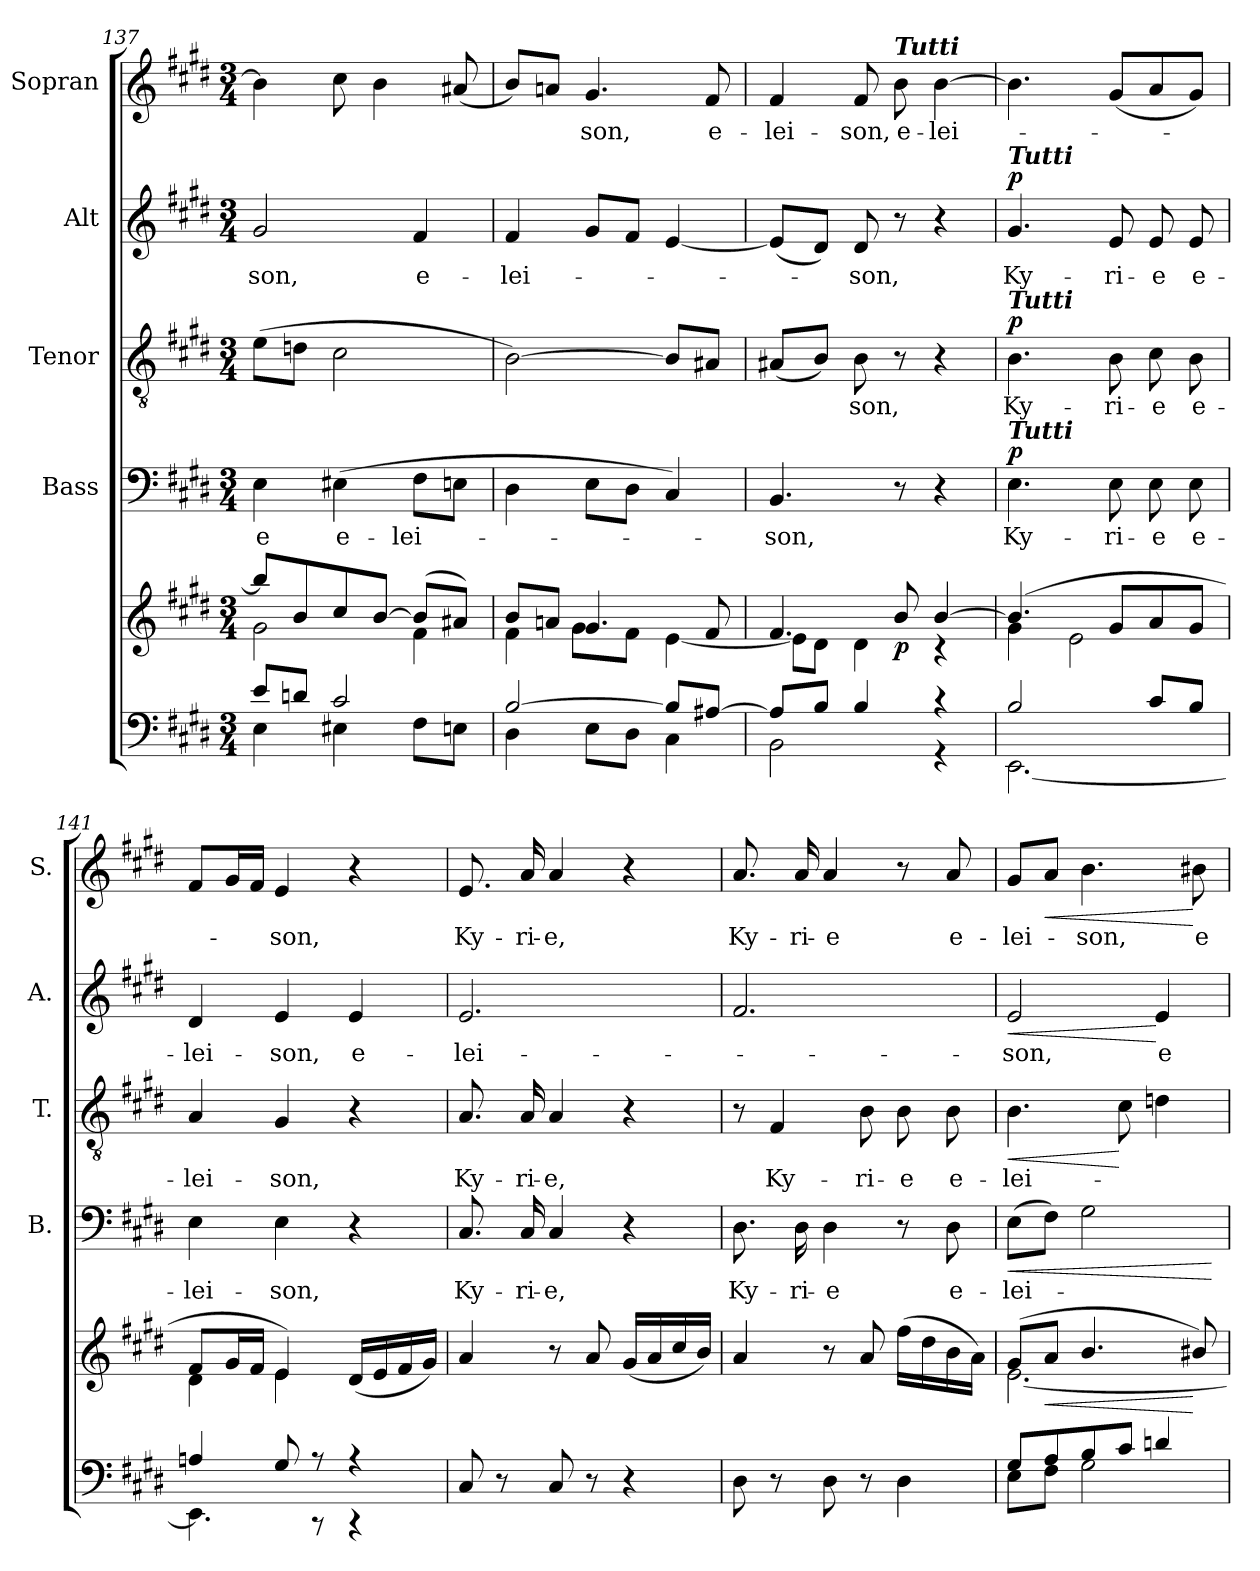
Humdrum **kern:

**kern	**kern	**dynam	**kern	**text	**dynam	**kern	**text	**dynam	**kern	**text	**dynam	**kern	**text	**dynam
*part5	*part5	*part5	*part4	*part4	*part4	*part3	*part3	*part3	*part2	*part2	*part2	*part1	*part1	*part1
*staff6	*staff5	*staff5/6	*staff4	*staff4	*staff4	*staff3	*staff3	*staff3	*staff2	*staff2	*staff2	*staff1	*staff1	*staff1
*	*	*	*I"Bass	*	*	*I"Tenor	*	*	*I"Alt	*	*	*I"Sopran	*	*
*	*	*	*I'B.	*	*	*I'T.	*	*	*I'A.	*	*	*I'S.	*	*
*clefF4	*clefG2	*	*clefF4	*	*	*clefGv2	*	*	*clefG2	*	*	*clefG2	*	*
*k[f#c#g#d#]	*k[f#c#g#d#]	*	*k[f#c#g#d#]	*	*	*k[f#c#g#d#]	*	*	*k[f#c#g#d#]	*	*	*k[f#c#g#d#]	*	*
*E:	*E:	*	*E:	*	*	*E:	*	*	*E:	*	*	*E:	*	*
*M3/4	*M3/4	*	*M3/4	*	*	*M3/4	*	*	*M3/4	*	*	*M3/4	*	*
=137	=137	=137	=137	=137	=137	=137	=137	=137	=137	=137	=137	=137	=137	=137
*^	*^	*	*	*	*	*	*	*	*	*	*	*	*	*
!	!	!	!	!	!	!LO:LY:b	!	!	!	!	!	!LO:LY:b	!	!	!	!
8e/L	4E\	8bb/L]	2g#\	.	4E\	-e	.	(>8e\L	.	.	2g#/	-son,	.	4b\]	.	.
8dn/J	.	8b/	.	.	.	.	.	8dn\J	.	.	.	.	.	.	.	.
!	!	!	!	!	!	!LO:LY:b	!	!	!	!	!	!	!	!	!	!
2c#/	4E#X\	8cc#/	.	.	(>4E#X\	e-	.	2c#\	.	.	.	.	.	8cc#\	.	.
.	.	[>8b/J	.	.	.	.	.	.	.	.	.	.	.	4b\	.	.
!	!	!	!	!	!	!LO:LY:b	!	!	!	!	!	!LO:LY:b	!	!	!	!
.	8F#\L	(>8b/L]	4f#\	.	8F#\L	-lei-	.	.	.	.	4f#/	e-	.	.	.	.
.	8En\J	8a#X/J)	.	.	8En\J	.	.	.	.	.	.	.	.	(<8a#X/	.	.
=138	=138	=138	=138	=138	=138	=138	=138	=138	=138	=138	=138	=138	=138	=138	=138	=138
!	!	!	!	!	!	!	!	!	!	!	!	!LO:LY:b	!	!	!	!
[>2B/	4D#\	8b/L	4f#\	.	4D#\	.	.	[2B\)	.	.	4f#/	-lei-	.	8b/L)	.	.
.	.	8an/J	.	.	.	.	.	.	.	.	.	.	.	8an/J	.	.
!	!	!	!	!	!	!	!	!	!	!	!	!	!	!	!LO:LY:b	!
.	8E\L	4.g#/	8g#\L	.	8E\L	.	.	.	.	.	8g#/L	.	.	4.g#/	-son,	.
.	8D#\J	.	8f#\J	.	8D#\J	.	.	.	.	.	8f#/J	.	.	.	.	.
8B/L]	4C#\	.	[<4e\	.	4C#/)	.	.	8B/L]	.	.	[4e/	.	.	.	.	.
!	!	!	!	!	!	!	!	!	!	!	!	!	!	!	!LO:LY:b	!
[>8A#X/J	.	8f#/	.	.	.	.	.	8A#X/J	.	.	.	.	.	8f#/	e-	.
=139	=139	=139	=139	=139	=139	=139	=139	=139	=139	=139	=139	=139	=139	=139	=139	=139
!	!	!	!	!	!	!LO:LY:b	!	!	!	!	!	!	!	!	!LO:LY:b	!
8A#/L]	2BB\	4.f#/	8e\L]	.	4.BB/	-son,	.	(<8A#X/L	.	.	(<8e/L]	.	.	4f#/	-lei-	.
8B/J	.	.	8d#\J	.	.	.	.	8B/J)	.	.	8d#/J)	.	.	.	.	.
!	!	!	!	!	!	!	!	!	!LO:LY:b	!	!	!LO:LY:b	!	!	!LO:LY:b	!
4B/	.	.	4d#\	.	.	.	.	8B\	-son,	.	8d#/	-son,	.	8f#/	-son,	.
!	!	!	!	!	!	!	!	!	!	!	!	!	!	!LO:TX:a:Bi:t=Tutti	!	!
!	!	!	!	!LO:DY:b	!	!	!	!	!	!	!	!	!	!	!LO:LY:b	!
.	.	8b/	.	p	8r	.	.	8r	.	.	8r	.	.	8b\	e-	.
!	!	!	!	!	!	!	!	!	!	!	!	!	!	!	!LO:LY:b	!
4r	4r	[>4b/	4rc	.	4r	.	.	4r	.	.	4r	.	.	[4b\	-lei-	.
!!LO:LB:g=z
=140	=140	=140	=140	=140	=140	=140	=140	=140	=140	=140	=140	=140	=140	=140	=140	=140
!	!	!	!	!	!	!	!	!	!	!	!LO:TX:a:Bi:t=Tutti	!	!	!	!	!
!	!	!	!	!	!	!	!	!LO:TX:a:Bi:t=Tutti	!	!	!	!	!	!	!	!
!	!	!	!	!	!LO:TX:a:Bi:t=Tutti	!	!	!	!	!	!	!	!	!	!	!
!	!	!	!	!	!	!LO:LY:b	!LO:DY:a	!	!LO:LY:b	!LO:DY:a	!	!LO:LY:b	!LO:DY:a	!	!	!
2B/	[<2.EE\	(4.b/]	4g#\	.	4.E\	Ky-	p	4.B\	Ky-	p	4.g#/	Ky-	p	4.b\]	.	.
.	.	.	2e\	.	.	.	.	.	.	.	.	.	.	.	.	.
!	!	!	!	!	!	!LO:LY:b	!	!	!LO:LY:b	!	!	!LO:LY:b	!	!	!	!
.	.	8g#/L	.	.	8E\	-ri-	.	8B\	-ri-	.	8e/	-ri-	.	(<8g#/L	.	.
!	!	!	!	!	!	!LO:LY:b	!	!	!LO:LY:b	!	!	!LO:LY:b	!	!	!	!
8c#/L	.	8a/	.	.	8E\	-e	.	8c#\	-e	.	8e/	-e	.	8a/	.	.
!	!	!	!	!	!	!LO:LY:b	!	!	!LO:LY:b	!	!	!LO:LY:b	!	!	!	!
8B/J	.	8g#/J	.	.	8E\	e-	.	8B\	e-	.	8e/	e-	.	8g#/J)	.	.
=141	=141	=141	=141	=141	=141	=141	=141	=141	=141	=141	=141	=141	=141	=141	=141	=141
!	!	!	!	!	!	!LO:LY:b	!	!	!LO:LY:b	!	!	!LO:LY:b	!	!	!	!
4An/	4.EE\]	8f#/L	4d#\	.	4E\	-lei-	.	4A/	-lei-	.	4d#/	-lei-	.	8f#/L	.	.
.	.	16g#/L	.	.	.	.	.	.	.	.	.	.	.	16g#/L	.	.
.	.	16f#/JJ	.	.	.	.	.	.	.	.	.	.	.	16f#/JJ	.	.
!	!	!	!	!	!	!LO:LY:b	!	!	!LO:LY:b	!	!	!LO:LY:b	!	!	!LO:LY:b	!
8G#/	.	4e/)	4e\	.	4E\	-son,	.	4G#/	-son,	.	4e/	-son,	.	4e/	-son,	.
8r	8r	.	.	.	.	.	.	.	.	.	.	.	.	.	.	.
!	!	!	!	!	!	!	!	!	!	!	!	!LO:LY:b	!	!	!	!
4r	4r	(>16d#/LL	4ryy	.	4r	.	.	4r	.	.	4e/	e-	.	4r	.	.
.	.	16e/	.	.	.	.	.	.	.	.	.	.	.	.	.	.
.	.	16f#/	.	.	.	.	.	.	.	.	.	.	.	.	.	.
.	.	16g#/JJ)	.	.	.	.	.	.	.	.	.	.	.	.	.	.
*v	*v	*	*	*	*	*	*	*	*	*	*	*	*	*	*	*
*	*v	*v	*	*	*	*	*	*	*	*	*	*	*	*	*
=142	=142	=142	=142	=142	=142	=142	=142	=142	=142	=142	=142	=142	=142	=142
!	!	!	!	!LO:LY:b	!	!	!LO:LY:b	!	!	!LO:LY:b	!	!	!LO:LY:b	!
8C#/	4a/	.	8.C#/	Ky-	.	8.A/	Ky-	.	2.e/	-lei-	.	8.e/	Ky-	.
8r	.	.	.	.	.	.	.	.	.	.	.	.	.	.
!	!	!	!	!LO:LY:b	!	!	!LO:LY:b	!	!	!	!	!	!LO:LY:b	!
.	.	.	16C#/	-ri-	.	16A/	-ri-	.	.	.	.	16a/	-ri-	.
!	!	!	!	!LO:LY:b	!	!	!LO:LY:b	!	!	!	!	!	!LO:LY:b	!
8C#/	8r	.	4C#/	-e,	.	4A/	-e,	.	.	.	.	4a/	-e,	.
8r	8a/	.	.	.	.	.	.	.	.	.	.	.	.	.
4r	(<16g#/LL	.	4r	.	.	4r	.	.	.	.	.	4r	.	.
.	16a/	.	.	.	.	.	.	.	.	.	.	.	.	.
.	16cc#/	.	.	.	.	.	.	.	.	.	.	.	.	.
.	16b/JJ)	.	.	.	.	.	.	.	.	.	.	.	.	.
=143	=143	=143	=143	=143	=143	=143	=143	=143	=143	=143	=143	=143	=143	=143
!	!	!	!	!LO:LY:b	!	!	!	!	!	!	!	!	!LO:LY:b	!
8D#\	4a/	.	8.D#\	Ky-	.	8r	.	.	2.f#/	.	.	8.a/	Ky-	.
!	!	!	!	!	!	!	!LO:LY:b	!	!	!	!	!	!	!
8r	.	.	.	.	.	4F#/	Ky-	.	.	.	.	.	.	.
!	!	!	!	!LO:LY:b	!	!	!	!	!	!	!	!	!LO:LY:b	!
.	.	.	16D#\	-ri-	.	.	.	.	.	.	.	16a/	-ri-	.
!	!	!	!	!LO:LY:b	!	!	!	!	!	!	!	!	!LO:LY:b	!
8D#\	8r	.	4D#\	-e	.	.	.	.	.	.	.	4a/	-e	.
!	!	!	!	!	!	!	!LO:LY:b	!	!	!	!	!	!	!
8r	8a/	.	.	.	.	8B\	-ri-	.	.	.	.	.	.	.
!	!	!	!	!	!	!	!LO:LY:b	!	!	!	!	!	!	!
4D#\	(>16ff#\LL	.	8r	.	.	8B\	-e	.	.	.	.	8r	.	.
.	16dd#\	.	.	.	.	.	.	.	.	.	.	.	.	.
!	!	!	!	!LO:LY:b	!	!	!LO:LY:b	!	!	!	!	!	!LO:LY:b	!
.	16b\	.	8D#\	e-	.	8B\	e-	.	.	.	.	8a/	e-	.
.	16a\JJ)	.	.	.	.	.	.	.	.	.	.	.	.	.
=144	=144	=144	=144	=144	=144	=144	=144	=144	=144	=144	=144	=144	=144	=144
*^	*^	*	*	*	*	*	*	*	*	*	*	*	*	*
!	!	!	!	!	!	!LO:LY:b	!LO:HP:b	!	!LO:LY:b	!LO:HP:b	!	!LO:LY:b	!LO:HP:b	!	!LO:LY:b	!
8G#/L	8E\L	(>8g#/L	[<2.e\	.	(>8E\L	-lei-	<	4.B\	-lei-	<	2e/	-son,	<	8g#/L	-lei-	.
!	!	!	!	!LO:HP:b	!	!	!	!	!	!	!	!	!	!	!	!LO:HP:b
8A/	8F#\J	8a/J	.	<	8F#\J)	.	.	.	.	.	.	.	.	8a/J	.	<
!	!	!	!	!	!	!	!	!	!	!	!	!	!	!	!LO:LY:b	!
8B/	2G#\	4.b/	.	.	2G#\	.	.	.	.	.	.	.	.	4.b\	-son,	.
8c#/J	.	.	.	.	.	.	.	8c#\	.	[	.	.	.	.	.	.
!	!	!	!	!	!	!	!	!	!	!	!	!LO:LY:b	!	!	!	!
4dn/	.	.	.	.	.	.	.	4dn\	.	.	4e/	e-	[	.	.	.
!	!	!	!	!	!	!	!	!	!	!	!	!	!	!	!LO:LY:b	!
.	.	8b#X/)	.	[	.	.	.	.	.	.	.	.	.	8b#X\	e-	[
*v	*v	*	*	*	*	*	*	*	*	*	*	*	*	*	*	*
*	*v	*v	*	*	*	*	*	*	*	*	*	*	*	*	*
.	.	.	.	.	[	.	.	.	.	.	.	.	.	.
=	=	=	=	=	=	=	=	=	=	=	=	=	=	=
*-	*-	*-	*-	*-	*-	*-	*-	*-	*-	*-	*-	*-	*-	*-
